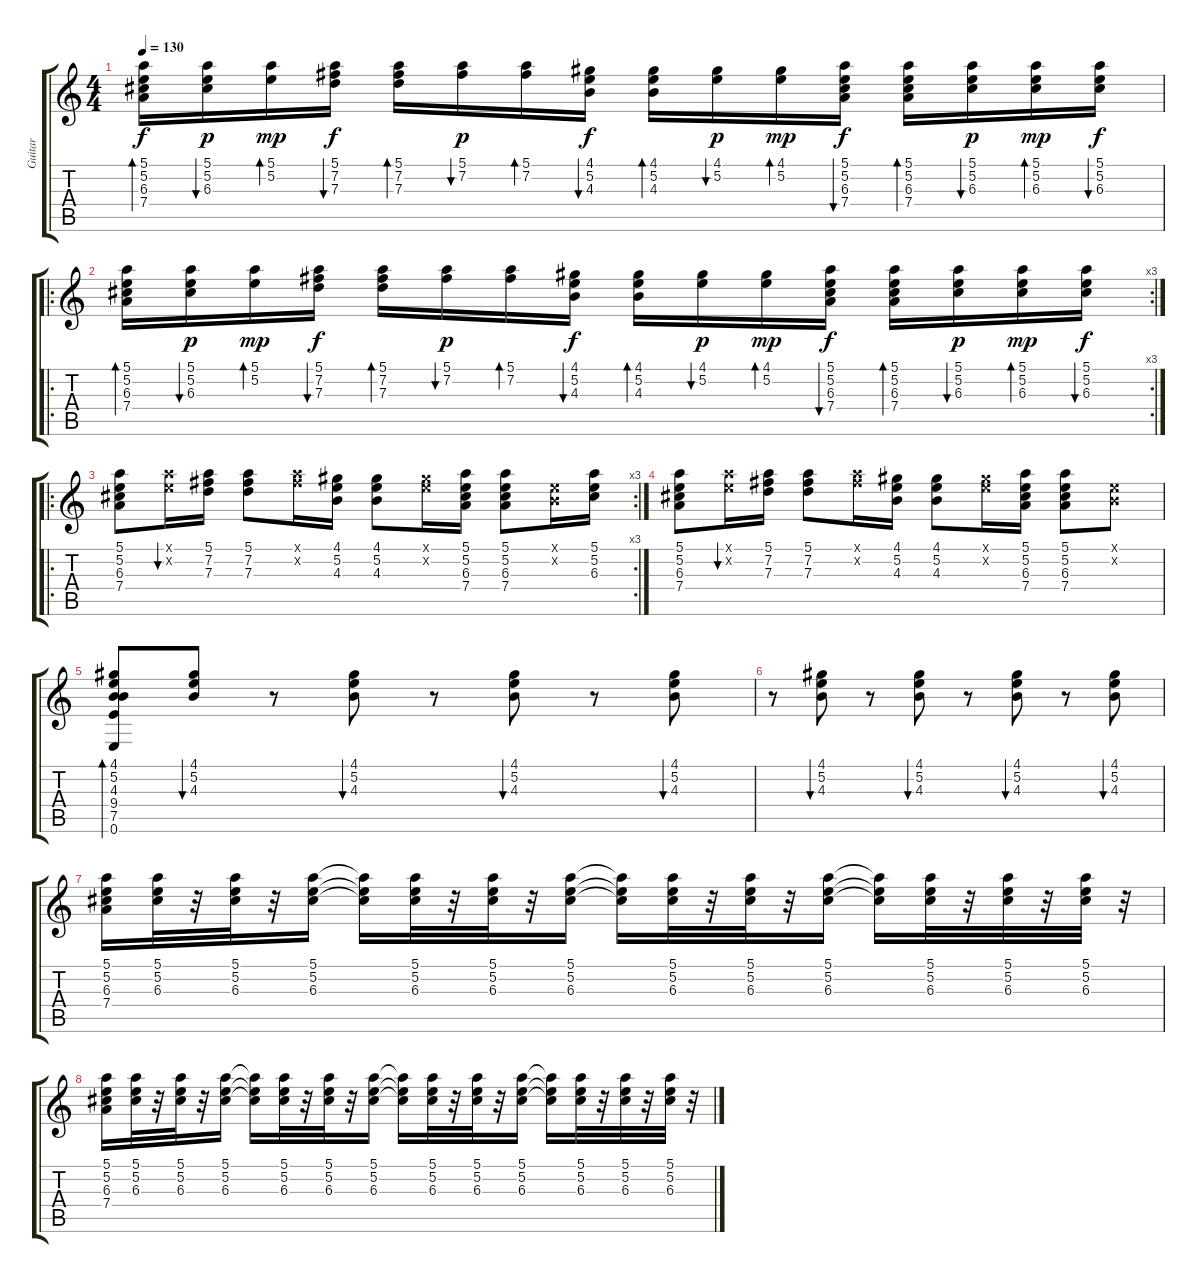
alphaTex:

\track ("Guitar" "Guitar") {instrument electricguitarjazz}
\staff {score tabs}
\tuning (E4 B3 G3 D3 A2 E2) {hide}
\ts (4 4)
\tempo 130
\clef g2
\ks c
(5.1 5.2 6.3 7.4).16{bd 240 dy f} (5.1 5.2 6.3).16{bu 240 dy p} (5.1 5.2).16{bd 240 dy mp} (5.1 7.2 7.3).16{bu 240 dy f} (5.1 7.2 7.3).16{bd 240} (5.1 7.2).16{bu 240 dy p} (5.1 7.2).16{bd 240} (4.1 5.2 4.3).16{bu 240 dy f} (4.1 5.2 4.3).16{bd 240} (4.1 5.2).16{bu 240 dy p} (4.1 5.2).16{bd 240 dy mp} (5.1 5.2 6.3 7.4).16{bu 240 dy f} (5.1 5.2 6.3 7.4).16{bd 240} (5.1 5.2 6.3).16{bu 240 dy p} (5.1 5.2 6.3).16{bd 240 dy mp} (5.1 5.2 6.3).16{bu 240 dy f} |
\ro
\rc 3
(5.1 5.2 6.3 7.4).16{bd 240} (5.1 5.2 6.3).16{bu 240 dy p} (5.1 5.2).16{bd 240 dy mp} (5.1 7.2 7.3).16{bu 240 dy f} (5.1 7.2 7.3).16{bd 240} (5.1 7.2).16{bu 240 dy p} (5.1 7.2).16{bd 240} (4.1 5.2 4.3).16{bu 240 dy f} (4.1 5.2 4.3).16{bd 240} (4.1 5.2).16{bu 240 dy p} (4.1 5.2).16{bd 240 dy mp} (5.1 5.2 6.3 7.4).16{bu 240 dy f} (5.1 5.2 6.3 7.4).16{bd 240} (5.1 5.2 6.3).16{bu 240 dy p} (5.1 5.2 6.3).16{bd 240 dy mp} (5.1 5.2 6.3).16{bu 240 dy f} |
\ro
\rc 3
(5.1 5.2 6.3 7.4).8 (5.1{x} 5.2{x}).16{bu 240} (5.1 7.2 7.3).16 (5.1 7.2 7.3).8 (5.1{x} 7.2{x}).16 (4.1 5.2 4.3).16 (4.1 5.2 4.3).8 (4.1{x} 5.2{x}).16 (5.1 5.2 6.3 7.4).16 (5.1 5.2 6.3 7.4).8 (0.1{x} 0.2{x}).16 (5.1 5.2 6.3).16 |
(5.1 5.2 6.3 7.4).8 (5.1{x} 5.2{x}).16{bu 240} (5.1 7.2 7.3).16 (5.1 7.2 7.3).8 (5.1{x} 7.2{x}).16 (4.1 5.2 4.3).16 (4.1 5.2 4.3).8 (4.1{x} 5.2{x}).16 (5.1 5.2 6.3 7.4).16 (5.1 5.2 6.3 7.4).8 (0.1{x} 0.2{x}).8 |
(4.1 5.2 4.3 9.4 7.5 0.6).8{bd 60} (4.1 5.2 4.3).8{bu 60} r.8 (4.1 5.2 4.3).8{bu 60} r.8 (4.1 5.2 4.3).8{bu 60} r.8 (4.1 5.2 4.3).8{bu 60} |
r.8 (4.1 5.2 4.3).8{bu 60} r.8 (4.1 5.2 4.3).8{bu 60} r.8 (4.1 5.2 4.3).8{bu 60} r.8 (4.1 5.2 4.3).8{bu 60} |
(5.1 5.2 6.3 7.4).16 (5.1 5.2 6.3).32 r.32 (5.1 5.2 6.3).32 r.32 (5.1 5.2 6.3).16 (5.1{t} 5.2{t} 6.3{t}).16 (5.1 5.2 6.3).32 r.32 (5.1 5.2 6.3).32 r.32 (5.1 5.2 6.3).16 (5.1{t} 5.2{t} 6.3{t}).16 (5.1 5.2 6.3).32 r.32 (5.1 5.2 6.3).32 r.32 (5.1 5.2 6.3).16 (5.1{t} 5.2{t} 6.3{t}).16 (5.1 5.2 6.3).32 r.32 (5.1 5.2 6.3).32 r.32 (5.1 5.2 6.3).32 r.32 |
(5.1 5.2 6.3 7.4).16 (5.1 5.2 6.3).32 r.32 (5.1 5.2 6.3).32 r.32 (5.1 5.2 6.3).16 (5.1{t} 5.2{t} 6.3{t}).16 (5.1 5.2 6.3).32 r.32 (5.1 5.2 6.3).32 r.32 (5.1 5.2 6.3).16 (5.1{t} 5.2{t} 6.3{t}).16 (5.1 5.2 6.3).32 r.32 (5.1 5.2 6.3).32 r.32 (5.1 5.2 6.3).16 (5.1{t} 5.2{t} 6.3{t}).16 (5.1 5.2 6.3).32 r.32 (5.1 5.2 6.3).32 r.32 (5.1 5.2 6.3).32 r.32
